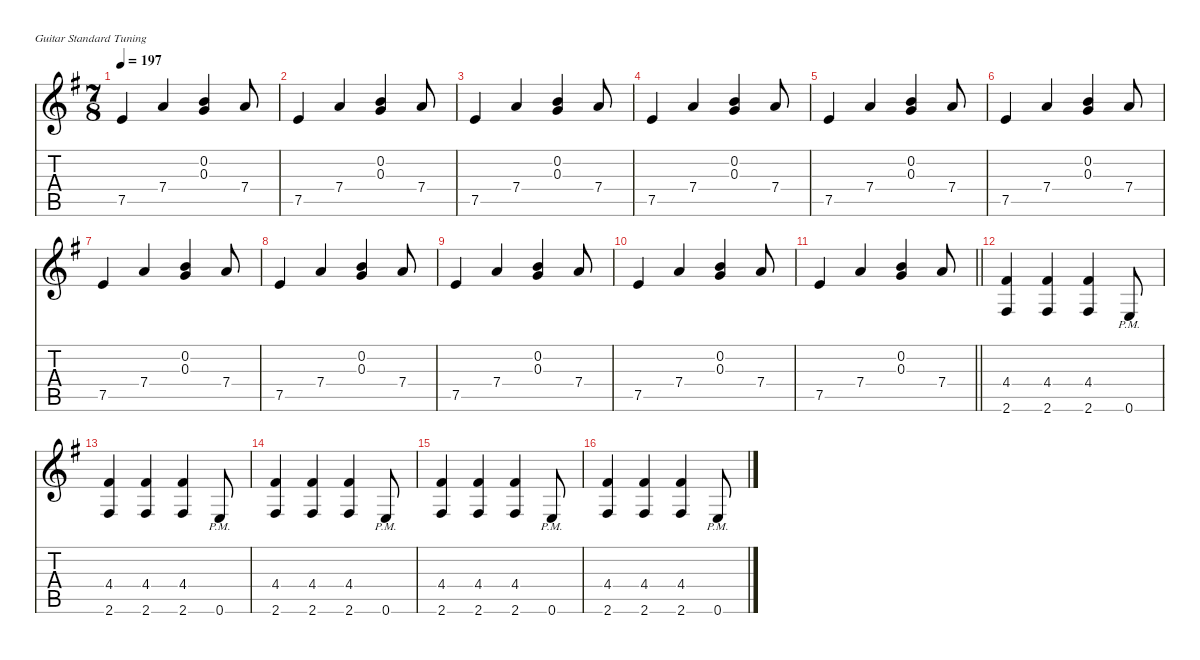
\defaultSystemsLayout 4
\hideDynamics
\bracketExtendMode nobrackets
\singleTrackTrackNamePolicy hidden
\multiTrackTrackNamePolicy hidden
\firstSystemTrackNameMode fullname
\firstSystemTrackNameOrientation horizontal
\otherSystemsTrackNameOrientation horizontal
\track ("Guitar 1" "dist.guit.") {mute instrument distortionguitar}
\staff {score tabs}
\tuning (E4 B3 G3 D3 A2 E2)
\ts (7 8)
\tempo 197
\clef g2
\ks eminor
7.5{acc forcenatural}.4{dy mp beam Up} 7.4{acc forcenatural}.4{beam Up} (0.2{acc forcenatural} 0.3{acc forcenatural}).4{beam Up} 7.4{acc forcenatural}.8{beam Up} |
7.5{acc forcenatural}.4{beam Up} 7.4{acc forcenatural}.4{beam Up} (0.2{acc forcenatural} 0.3{acc forcenatural}).4{beam Up} 7.4{acc forcenatural}.8{beam Up} |
7.5{acc forcenatural}.4{beam Up} 7.4{acc forcenatural}.4{beam Up} (0.2{acc forcenatural} 0.3{acc forcenatural}).4{beam Up} 7.4{acc forcenatural}.8{beam Up} |
7.5{acc forcenatural}.4{beam Up} 7.4{acc forcenatural}.4{beam Up} (0.2{acc forcenatural} 0.3{acc forcenatural}).4{beam Up} 7.4{acc forcenatural}.8{beam Up} |
7.5{acc forcenatural}.4{beam Up} 7.4{acc forcenatural}.4{beam Up} (0.2{acc forcenatural} 0.3{acc forcenatural}).4{beam Up} 7.4{acc forcenatural}.8{beam Up} |
7.5{acc forcenatural}.4{beam Up} 7.4{acc forcenatural}.4{beam Up} (0.2{acc forcenatural} 0.3{acc forcenatural}).4{beam Up} 7.4{acc forcenatural}.8{beam Up} |
7.5{acc forcenatural}.4{beam Up} 7.4{acc forcenatural}.4{beam Up} (0.2{acc forcenatural} 0.3{acc forcenatural}).4{beam Up} 7.4{acc forcenatural}.8{beam Up} |
7.5{acc forcenatural}.4{beam Up} 7.4{acc forcenatural}.4{beam Up} (0.2{acc forcenatural} 0.3{acc forcenatural}).4{beam Up} 7.4{acc forcenatural}.8{beam Up} |
7.5{acc forcenatural}.4{beam Up} 7.4{acc forcenatural}.4{beam Up} (0.2{acc forcenatural} 0.3{acc forcenatural}).4{beam Up} 7.4{acc forcenatural}.8{beam Up} |
7.5{acc forcenatural}.4{beam Up} 7.4{acc forcenatural}.4{beam Up} (0.2{acc forcenatural} 0.3{acc forcenatural}).4{beam Up} 7.4{acc forcenatural}.8{beam Up} |
\barLineRight lightlight
7.5{acc forcenatural}.4{beam Up} 7.4{acc forcenatural}.4{beam Up} (0.2{acc forcenatural} 0.3{acc forcenatural}).4{beam Up} 7.4{acc forcenatural}.8{beam Up} |
(4.4{acc #} 2.6{acc #}).4{dy f instrument distortionguitar beam Up} (4.4{acc #} 2.6{acc #}).4{beam Up} (4.4{acc #} 2.6{acc #}).4{beam Up} 0.6{pm acc forcenatural}.8{beam Up} |
(4.4{acc #} 2.6{acc #}).4{beam Up} (4.4{acc #} 2.6{acc #}).4{beam Up} (4.4{acc #} 2.6{acc #}).4{beam Up} 0.6{pm acc forcenatural}.8{beam Up} |
(4.4{acc #} 2.6{acc #}).4{beam Up} (4.4{acc #} 2.6{acc #}).4{beam Up} (4.4{acc #} 2.6{acc #}).4{beam Up} 0.6{pm acc forcenatural}.8{beam Up} |
(4.4{acc #} 2.6{acc #}).4{beam Up} (4.4{acc #} 2.6{acc #}).4{beam Up} (4.4{acc #} 2.6{acc #}).4{beam Up} 0.6{pm acc forcenatural}.8{beam Up} |
(4.4{acc #} 2.6{acc #}).4{beam Up} (4.4{acc #} 2.6{acc #}).4{beam Up} (4.4{acc #} 2.6{acc #}).4{beam Up} 0.6{pm acc forcenatural}.8{beam Up}
